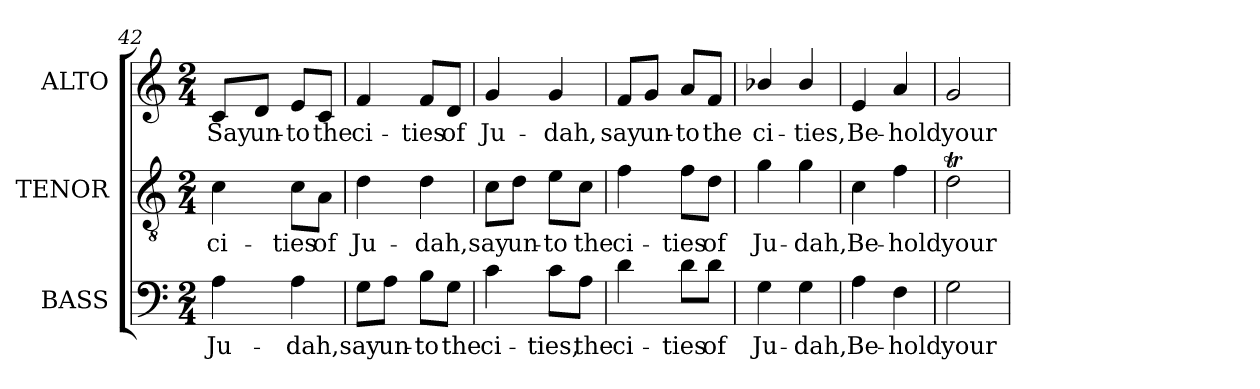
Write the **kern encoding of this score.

**kern	**text	**kern	**text	**kern	**text
*part3	*part3	*part2	*part2	*part1	*part1
*staff3	*staff3	*staff2	*staff2	*staff1	*staff1
*I"BASS	*	*I"TENOR	*	*I"ALTO	*
*I'B.	*	*I'T.	*	*I'A.	*
*clefF4	*	*clefGv2	*	*clefG2	*
*	*	*ITrd7c12	*	*	*
*k[]	*	*k[]	*	*k[]	*
*C:	*	*C:	*	*C:	*
*M2/4	*	*M2/4	*	*M2/4	*
=42	=42	=42	=42	=42	=42
!	!LO:LY:b:color=#000000	!	!	!	!
!	!	!	!LO:LY:b:color=#000000	!	!
!	!	!	!	!	!LO:LY:b:color=#000000
4Ai\	Ju-	4Ci\	ci-	8ci/L	Say
!	!	!	!	!	!LO:LY:b:color=#000000
.	.	.	.	8di/J	un-
!	!LO:LY:b:color=#000000	!	!	!	!
!	!	!	!LO:LY:b:color=#000000	!	!
!	!	!	!	!	!LO:LY:b:color=#000000
4Ai\	-dah,	8Ci\L	-ties	8ei/L	-to
!	!	!	!LO:LY:b:color=#000000	!	!
!	!	!	!	!	!LO:LY:b:color=#000000
.	.	8AAi\J	of	8ci/J	the
!!LO:LB:g=z
=43	=43	=43	=43	=43	=43
!	!LO:LY:b:color=#000000	!	!	!	!
!	!	!	!LO:LY:b:color=#000000	!	!
!	!	!	!	!	!LO:LY:b:color=#000000
8Gi\L	say	4Di\	Ju-	4fi/	ci-
!	!LO:LY:b:color=#000000	!	!	!	!
8Ai\J	un-	.	.	.	.
!	!LO:LY:b:color=#000000	!	!	!	!
!	!	!	!LO:LY:b:color=#000000	!	!
!	!	!	!	!	!LO:LY:b:color=#000000
8Bi\L	-to	4Di\	-dah,	8fi/L	-ties
!	!LO:LY:b:color=#000000	!	!	!	!
!	!	!	!	!	!LO:LY:b:color=#000000
8Gi\J	the	.	.	8di/J	of
=44	=44	=44	=44	=44	=44
!	!LO:LY:b:color=#000000	!	!	!	!
!	!	!	!LO:LY:b:color=#000000	!	!
!	!	!	!	!	!LO:LY:b:color=#000000
4ci\	ci-	8Ci\L	say	4gi/	Ju-
!	!	!	!LO:LY:b:color=#000000	!	!
.	.	8Di\J	un-	.	.
!	!LO:LY:b:color=#000000	!	!	!	!
!	!	!	!LO:LY:b:color=#000000	!	!
!	!	!	!	!	!LO:LY:b:color=#000000
8ci\L	-ties,	8Ei\L	-to	4gi/	-dah,
!	!LO:LY:b:color=#000000	!	!	!	!
!	!	!	!LO:LY:b:color=#000000	!	!
8Ai\J	the	8Ci\J	the	.	.
=45	=45	=45	=45	=45	=45
!	!LO:LY:b:color=#000000	!	!	!	!
!	!	!	!LO:LY:b:color=#000000	!	!
!	!	!	!	!	!LO:LY:b:color=#000000
4di\	ci-	4Fi\	ci-	8fi/L	say
!	!	!	!	!	!LO:LY:b:color=#000000
.	.	.	.	8gi/J	un-
!	!LO:LY:b:color=#000000	!	!	!	!
!	!	!	!LO:LY:b:color=#000000	!	!
!	!	!	!	!	!LO:LY:b:color=#000000
8di\L	-ties	8Fi\L	-ties	8ai/L	-to
!	!LO:LY:b:color=#000000	!	!	!	!
!	!	!	!LO:LY:b:color=#000000	!	!
!	!	!	!	!	!LO:LY:b:color=#000000
8di\J	of	8Di\J	of	8fi/J	the
=46	=46	=46	=46	=46	=46
!	!LO:LY:b:color=#000000	!	!	!	!
!	!	!	!LO:LY:b:color=#000000	!	!
!	!	!	!	!	!LO:LY:b:color=#000000
4Gi\	Ju-	4Gi\	Ju-	4b-Xi/	ci-
!	!LO:LY:b:color=#000000	!	!	!	!
!	!	!	!LO:LY:b:color=#000000	!	!
!	!	!	!	!	!LO:LY:b:color=#000000
4Gi\	-dah,	4Gi\	-dah,	4b-i/	-ties,
=47	=47	=47	=47	=47	=47
!	!LO:LY:b:color=#000000	!	!	!	!
!	!	!	!LO:LY:b:color=#000000	!	!
!	!	!	!	!	!LO:LY:b:color=#000000
4Ai\	Be-	4Ci\	Be-	4ei/	Be-
!	!LO:LY:b:color=#000000	!	!	!	!
!	!	!	!LO:LY:b:color=#000000	!	!
!	!	!	!	!	!LO:LY:b:color=#000000
4Fi\	-hold	4Fi\	-hold	4ai/	-hold
=48	=48	=48	=48	=48	=48
!	!LO:LY:b:color=#000000	!	!	!	!
!	!	!	!LO:LY:b:color=#000000	!	!
!	!	!	!	!	!LO:LY:b:color=#000000
2Gi\	your	2DTi\	your	2gi/	your
=	=	=	=	=	=
*-	*-	*-	*-	*-	*-
